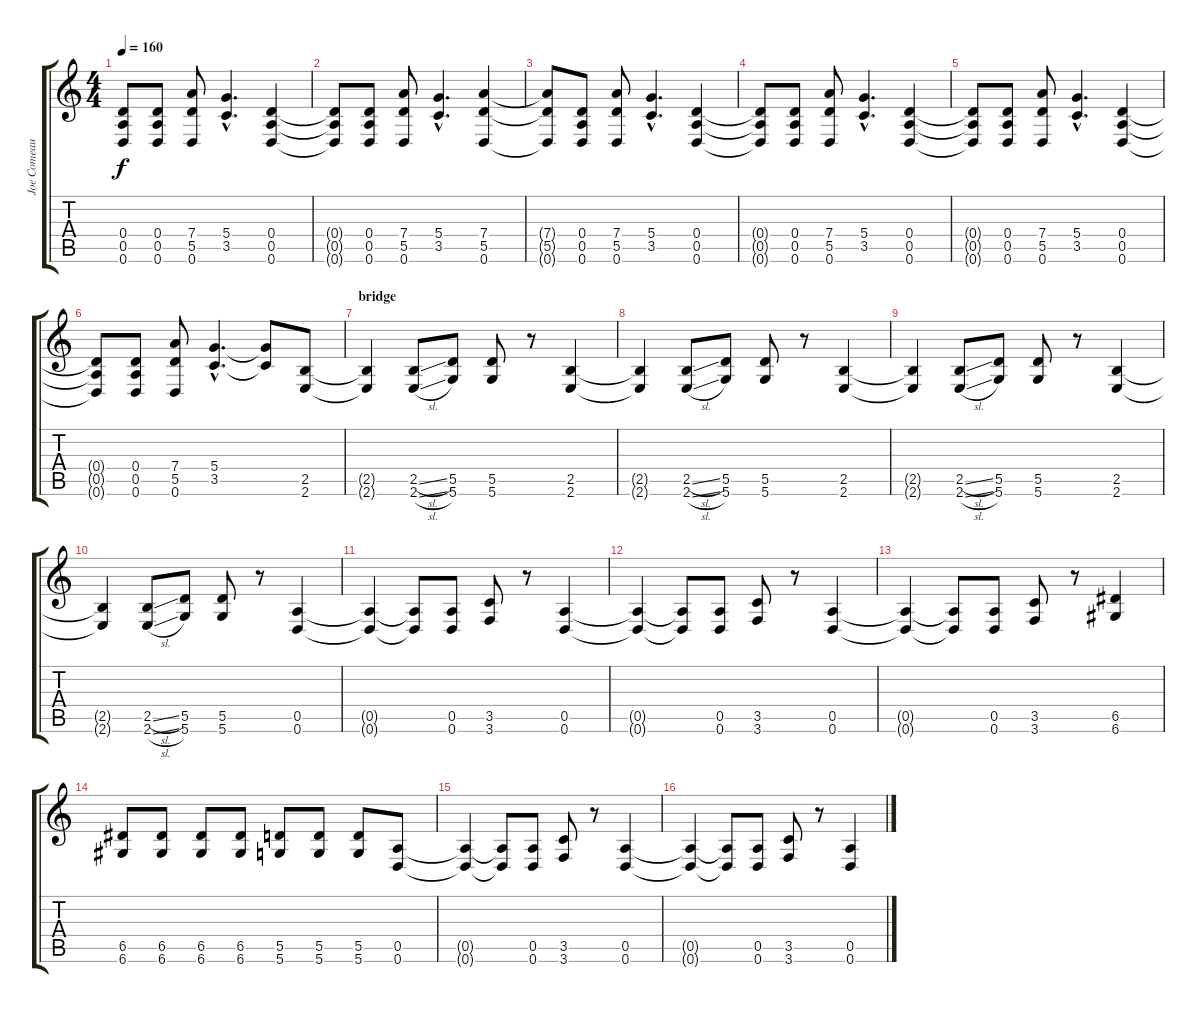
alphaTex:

\track ("Joe Comeau" "Joe Comeau") {instrument distortionguitar}
\staff {score tabs}
\tuning (E4 B3 G3 D3 A2 D2) {hide}
\ts (4 4)
\tempo 160
\clef g2
\ks c
(0.4{t} 0.5{t} 0.6{t}).8{dy f} (0.4 0.5 0.6).8 (7.4 5.5 0.6).8 (5.4{hac} 3.5{hac}).4{d} (0.4 0.5 0.6).4 |
(0.4{t} 0.5{t} 0.6{t}).8 (0.4 0.5 0.6).8 (7.4 5.5 0.6).8 (5.4{hac} 3.5{hac}).4{d} (7.4 5.5 0.6).4 |
(7.4{t} 5.5{t} 0.6{t}).8 (0.4 0.5 0.6).8 (7.4 5.5 0.6).8 (5.4{hac} 3.5{hac}).4{d} (0.4 0.5 0.6).4 |
(0.4{t} 0.5{t} 0.6{t}).8 (0.4 0.5 0.6).8 (7.4 5.5 0.6).8 (5.4{hac} 3.5{hac}).4{d} (0.4 0.5 0.6).4 |
(0.4{t} 0.5{t} 0.6{t}).8 (0.4 0.5 0.6).8 (7.4 5.5 0.6).8 (5.4{hac} 3.5{hac}).4{d} (0.4 0.5 0.6).4 |
(0.4{t} 0.5{t} 0.6{t}).8 (0.4 0.5 0.6).8 (7.4 5.5 0.6).8 (5.4{hac} 3.5{hac}).4{d} (5.4{t} 3.5{t}).8 (2.5 2.6).8 |
\section ("" "bridge")
(2.5{t} 2.6{t}).4 (2.5{sl} 2.6{sl}).8 (5.5 5.6).8 (5.5 5.6).8 r.8 (2.5 2.6).4 |
(2.5{t} 2.6{t}).4 (2.5{sl} 2.6{sl}).8 (5.5 5.6).8 (5.5 5.6).8 r.8 (2.5 2.6).4 |
(2.5{t} 2.6{t}).4 (2.5{sl} 2.6{sl}).8 (5.5 5.6).8 (5.5 5.6).8 r.8 (2.5 2.6).4 |
(2.5{t} 2.6{t}).4 (2.5{sl} 2.6{sl}).8 (5.5 5.6).8 (5.5 5.6).8 r.8 (0.5 0.6).4 |
(0.5{t} 0.6{t}).4 (0.5{t} 0.6{t}).8 (0.5 0.6).8 (3.5 3.6).8 r.8 (0.5 0.6).4 |
(0.5{t} 0.6{t}).4 (0.5{t} 0.6{t}).8 (0.5 0.6).8 (3.5 3.6).8 r.8 (0.5 0.6).4 |
(0.5{t} 0.6{t}).4 (0.5{t} 0.6{t}).8 (0.5 0.6).8 (3.5 3.6).8 r.8 (6.5 6.6).4 |
(6.5 6.6).8 (6.5 6.6).8 (6.5 6.6).8 (6.5 6.6).8 (5.5 5.6).8 (5.5 5.6).8 (5.5 5.6).8 (0.5 0.6).8 |
(0.5{t} 0.6{t}).4 (0.5{t} 0.6{t}).8 (0.5 0.6).8 (3.5 3.6).8 r.8 (0.5 0.6).4 |
(0.5{t} 0.6{t}).4 (0.5{t} 0.6{t}).8 (0.5 0.6).8 (3.5 3.6).8 r.8 (0.5 0.6).4
